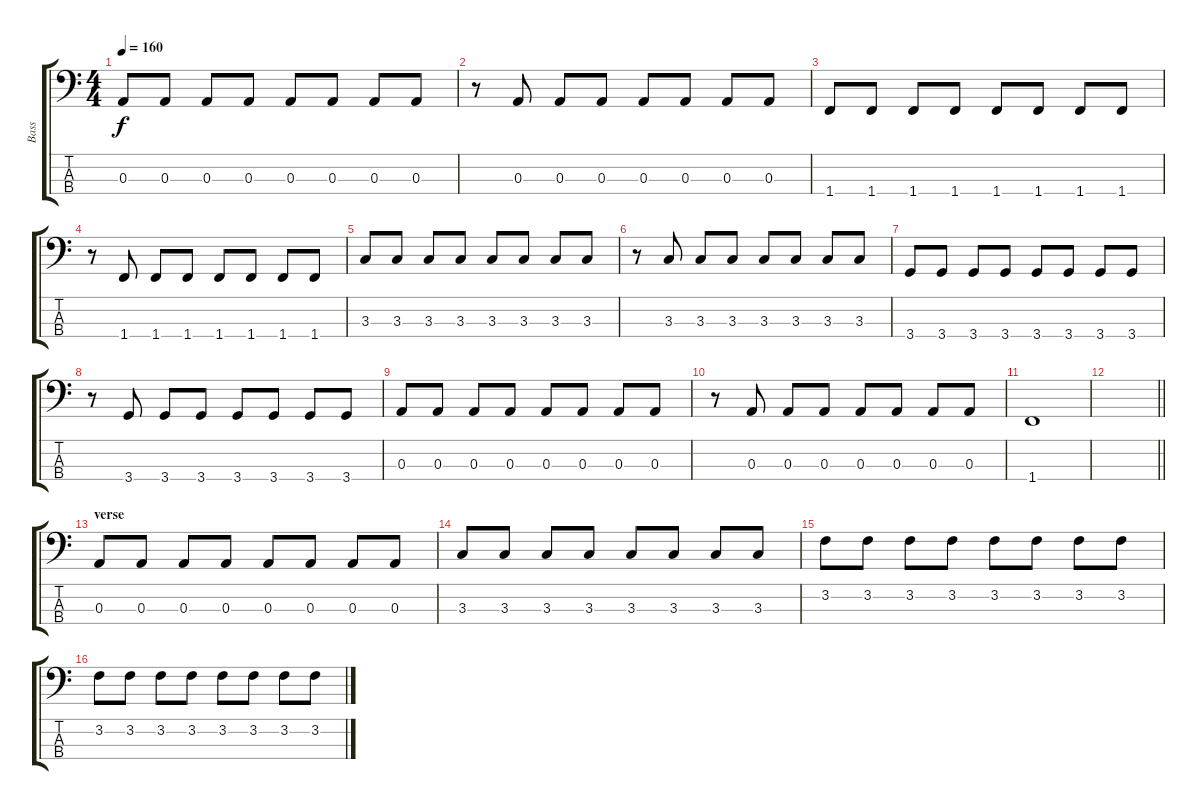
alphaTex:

\track ("Bass" "Bass") {instrument slapbass2}
\staff {score tabs}
\tuning (G2 D2 A1 E1) {hide}
\ts (4 4)
\tempo 160
\clef f4
\ks c
0.3.8{dy f} 0.3.8 0.3.8 0.3.8 0.3.8 0.3.8 0.3.8 0.3.8 |
r.8 0.3.8 0.3.8 0.3.8 0.3.8 0.3.8 0.3.8 0.3.8 |
1.4.8 1.4.8 1.4.8 1.4.8 1.4.8 1.4.8 1.4.8 1.4.8 |
r.8 1.4.8 1.4.8 1.4.8 1.4.8 1.4.8 1.4.8 1.4.8 |
3.3.8 3.3.8 3.3.8 3.3.8 3.3.8 3.3.8 3.3.8 3.3.8 |
r.8 3.3.8 3.3.8 3.3.8 3.3.8 3.3.8 3.3.8 3.3.8 |
3.4.8 3.4.8 3.4.8 3.4.8 3.4.8 3.4.8 3.4.8 3.4.8 |
r.8 3.4.8 3.4.8 3.4.8 3.4.8 3.4.8 3.4.8 3.4.8 |
0.3.8 0.3.8 0.3.8 0.3.8 0.3.8 0.3.8 0.3.8 0.3.8 |
r.8 0.3.8 0.3.8 0.3.8 0.3.8 0.3.8 0.3.8 0.3.8 |
1.4.1 |
\barLineRight lightlight
|
\section ("" "verse")
0.3.8 0.3.8 0.3.8 0.3.8 0.3.8 0.3.8 0.3.8 0.3.8 |
3.3.8 3.3.8 3.3.8 3.3.8 3.3.8 3.3.8 3.3.8 3.3.8 |
3.2.8 3.2.8 3.2.8 3.2.8 3.2.8 3.2.8 3.2.8 3.2.8 |
3.2.8 3.2.8 3.2.8 3.2.8 3.2.8 3.2.8 3.2.8 3.2.8
